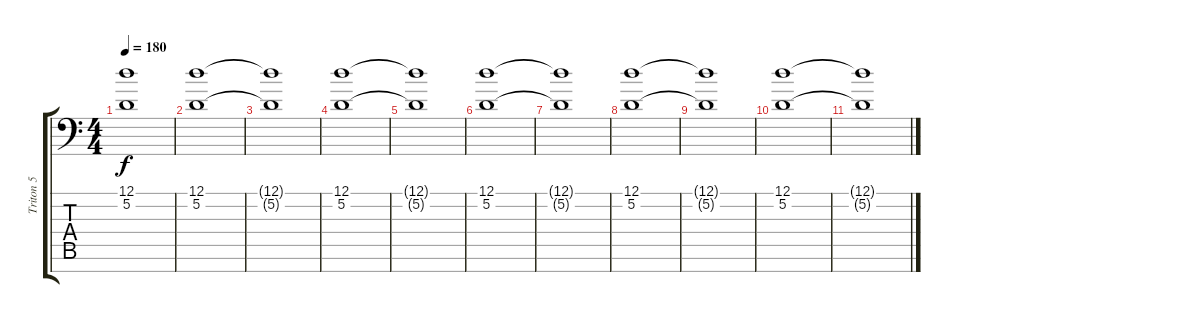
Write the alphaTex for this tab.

\track ("Triton 5" "Triton 5") {instrument tubularbells}
\staff {score tabs}
\tuning (D4 A3 F3 C3 G2 D2 A1) {hide}
\ts (4 4)
\tempo 180
\clef f4
\ks c
(12.1{t} 5.2{t}).1{dy f} |
(12.1 5.2).1 |
(12.1{t} 5.2{t}).1 |
(12.1 5.2).1 |
(12.1{t} 5.2{t}).1 |
(12.1 5.2).1 |
(12.1{t} 5.2{t}).1 |
(12.1 5.2).1 |
(12.1{t} 5.2{t}).1 |
(12.1 5.2).1 |
(12.1{t} 5.2{t}).1
